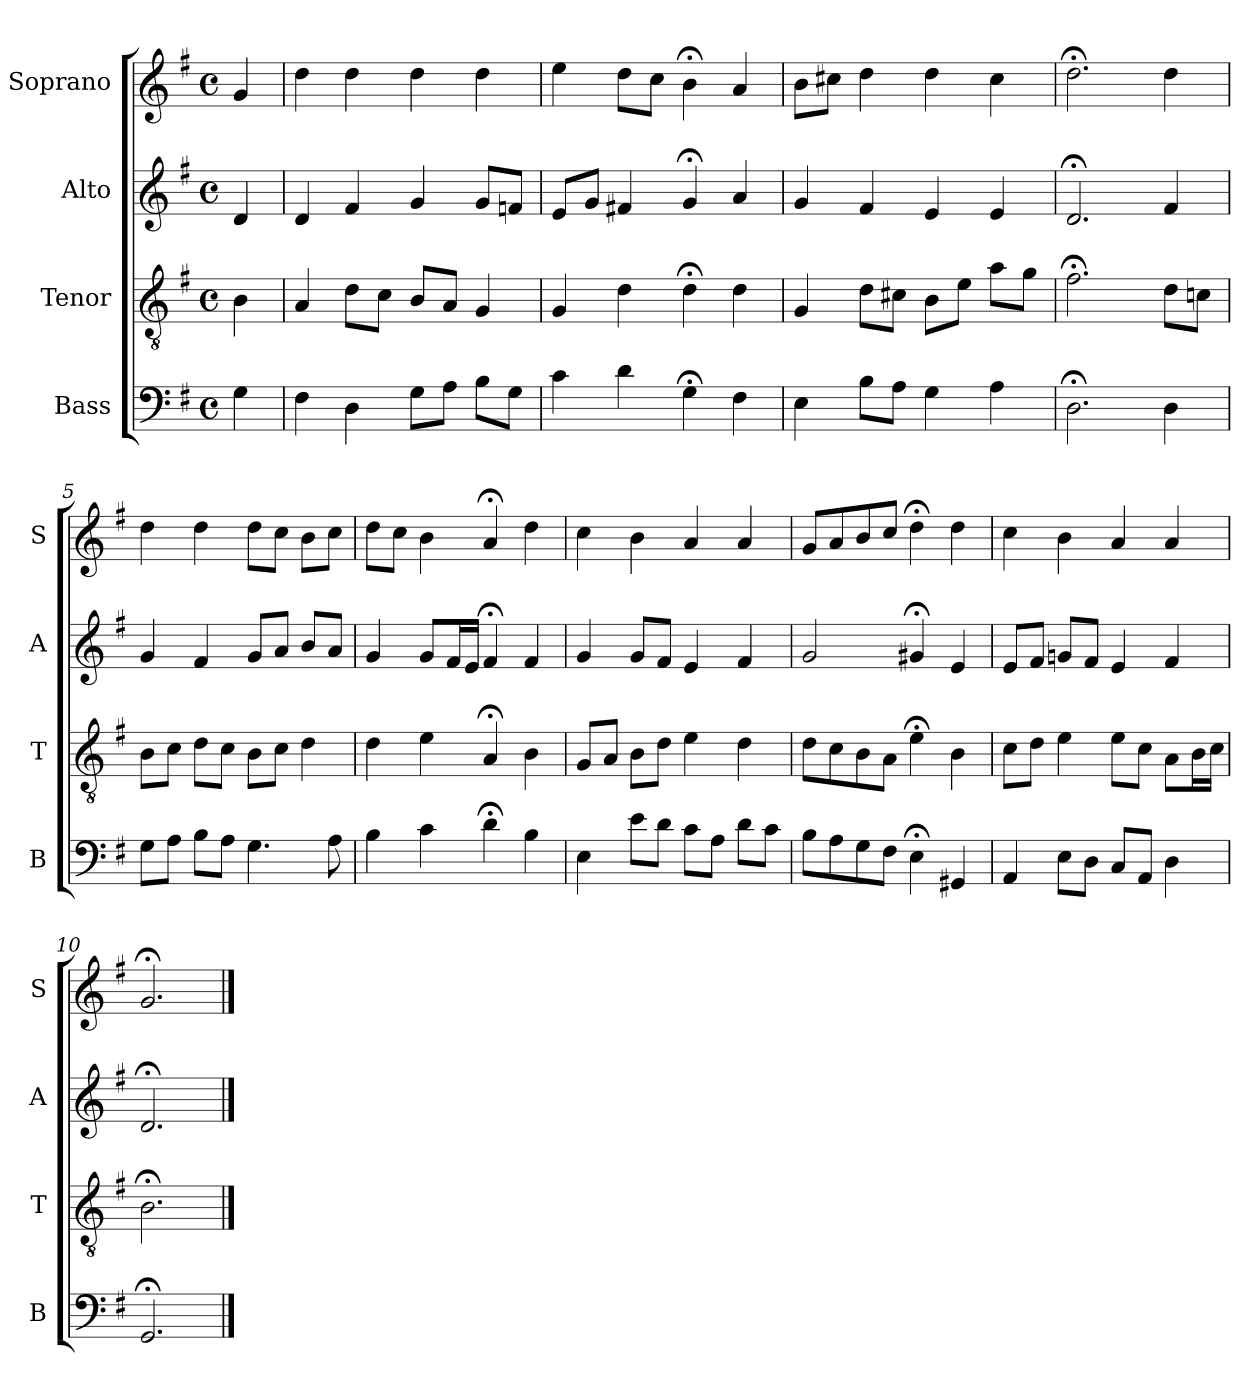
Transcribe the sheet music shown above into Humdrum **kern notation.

**kern	**kern	**kern	**kern
*part4	*part3	*part2	*part1
*staff4	*staff3	*staff2	*staff1
*I"Bass	*I"Tenor	*I"Alto	*I"Soprano
*I'B	*I'T	*I'A	*I'S
*clefF4	*clefGv2	*clefG2	*clefG2
*k[f#]	*k[f#]	*k[f#]	*k[f#]
*G:	*G:	*G:	*G:
*M4/4	*M4/4	*M4/4	*M4/4
*met(c)	*met(c)	*met(c)	*met(c)
*MM100	*MM100	*MM100	*MM100
=	=	=	=
4G	4B	4d	4g
=1	=1	=1	=1
4F#	4A	4d	4dd
4D	8dL	4f#	4dd
.	8cJ	.	.
8GL	8BL	4g	4dd
8AJ	8AJ	.	.
8BL	4G	8gL	4dd
8GJ	.	8fnJ	.
=2	=2	=2	=2
4c	4G	8eL	4ee
.	.	8gJ	.
4d	4d	4f#X	8ddL
.	.	.	8ccJ
4G;<	4d;<	4g;<	4b;<
4F#	4d	4a	4a
=3	=3	=3	=3
4E	4G	4g	8bL
.	.	.	8cc#XJ
8BL	8dL	4f#	4dd
8AJ	8c#XJ	.	.
4G	8BL	4e	4dd
.	8eJ	.	.
4A	8aL	4e	4cc#
.	8gJ	.	.
=4	=4	=4	=4
2.D;<	2.f#;<	2.d;<	2.dd;<
4D	8dL	4f#	4dd
.	8cnJ	.	.
=5	=5	=5	=5
8GL	8BL	4g	4dd
8AJ	8cJ	.	.
8BL	8dL	4f#	4dd
8AJ	8cJ	.	.
4.G	8BL	8gL	8ddL
.	8cJ	8aJ	8ccJ
.	4d	8bL	8bL
8A	.	8aJ	8ccJ
=6	=6	=6	=6
4B	4d	4g	8ddL
.	.	.	8ccJ
4c	4e	8gL	4b
.	.	16f#L	.
.	.	16eJJ	.
4d;<	4A;<	4f#;<	4a;<
4B	4B	4f#	4dd
=7	=7	=7	=7
4E	8GL	4g	4cc
.	8AJ	.	.
8eL	8BL	8gL	4b
8dJ	8dJ	8f#J	.
8cL	4e	4e	4a
8AJ	.	.	.
8dL	4d	4f#	4a
8cJ	.	.	.
=8	=8	=8	=8
8BL	8dL	2g	8gL
8A	8c	.	8a
8G	8B	.	8b
8F#J	8AJ	.	8ccJ
4E;<	4e;<	4g#X;<	4dd;<
4GG#X	4B	4e	4dd
=9	=9	=9	=9
4AA	8cL	8eL	4cc
.	8dJ	8f#J	.
8EL	4e	8gnL	4b
8DJ	.	8f#J	.
8CL	8eL	4e	4a
8AAJ	8cJ	.	.
4D	8AL	4f#	4a
.	16BL	.	.
.	16cJJ	.	.
=10	=10	=10	=10
2.GG;<	2.B;<	2.d;<	2.g;<
==	==	==	==
*-	*-	*-	*-
